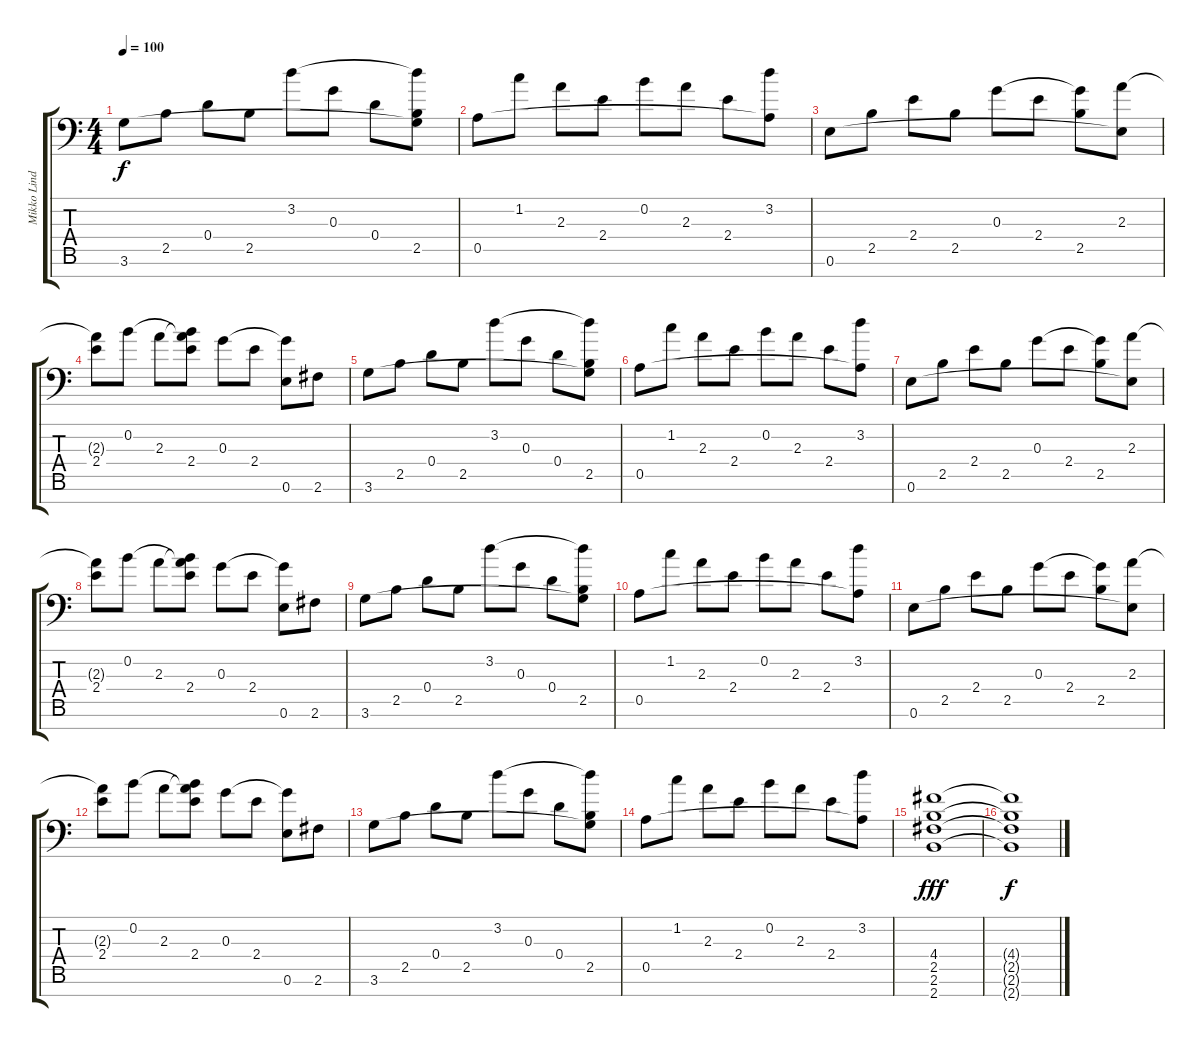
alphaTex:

\track ("Mikko Lindström" "Mikko Lind") {instrument acousticguitarsteel}
\staff {score tabs}
\tuning (E4 B3 G3 D3 A2 E2 A1) {hide}
\ts (4 4)
\tempo 100
\clef f4
\ks c
3.6.8{dy f} 2.5.8 0.4.8 2.5.8 3.2.8 0.3.8 0.4.8 (3.2{t} 2.5 3.6{t}).8 |
0.5.8 1.2.8 2.3.8 2.4.8 0.2.8 2.3.8 2.4.8 (3.2 0.5{t}).8 |
0.6.8 2.5.8 2.4.8 2.5.8 0.3.8 2.4.8 (0.3{t} 2.5).8 (2.3 0.6{t}).8 |
(2.3{t} 2.4).8 0.2.8 2.3.8 (0.2{t} 2.3{t} 2.4).8 0.3.8 2.4.8 (0.3{t} 0.6).8 2.6.8 |
3.6.8 2.5.8 0.4.8 2.5.8 3.2.8 0.3.8 0.4.8 (3.2{t} 2.5 3.6{t}).8 |
0.5.8 1.2.8 2.3.8 2.4.8 0.2.8 2.3.8 2.4.8 (3.2 0.5{t}).8 |
0.6.8 2.5.8 2.4.8 2.5.8 0.3.8 2.4.8 (0.3{t} 2.5).8 (2.3 0.6{t}).8 |
(2.3{t} 2.4).8 0.2.8 2.3.8 (0.2{t} 2.3{t} 2.4).8 0.3.8 2.4.8 (0.3{t} 0.6).8 2.6.8 |
3.6.8 2.5.8 0.4.8 2.5.8 3.2.8 0.3.8 0.4.8 (3.2{t} 2.5 3.6{t}).8 |
0.5.8 1.2.8 2.3.8 2.4.8 0.2.8 2.3.8 2.4.8 (3.2 0.5{t}).8 |
0.6.8 2.5.8 2.4.8 2.5.8 0.3.8 2.4.8 (0.3{t} 2.5).8 (2.3 0.6{t}).8 |
(2.3{t} 2.4).8 0.2.8 2.3.8 (0.2{t} 2.3{t} 2.4).8 0.3.8 2.4.8 (0.3{t} 0.6).8 2.6.8 |
3.6.8 2.5.8 0.4.8 2.5.8 3.2.8 0.3.8 0.4.8 (3.2{t} 2.5 3.6{t}).8 |
0.5.8 1.2.8 2.3.8 2.4.8 0.2.8 2.3.8 2.4.8 (3.2 0.5{t}).8 |
(4.4 2.5 2.6 2.7).1{dy fff volume 16 instrument distortionguitar} |
(4.4{t} 2.5{t} 2.6{t} 2.7{t}).1{dy f}
